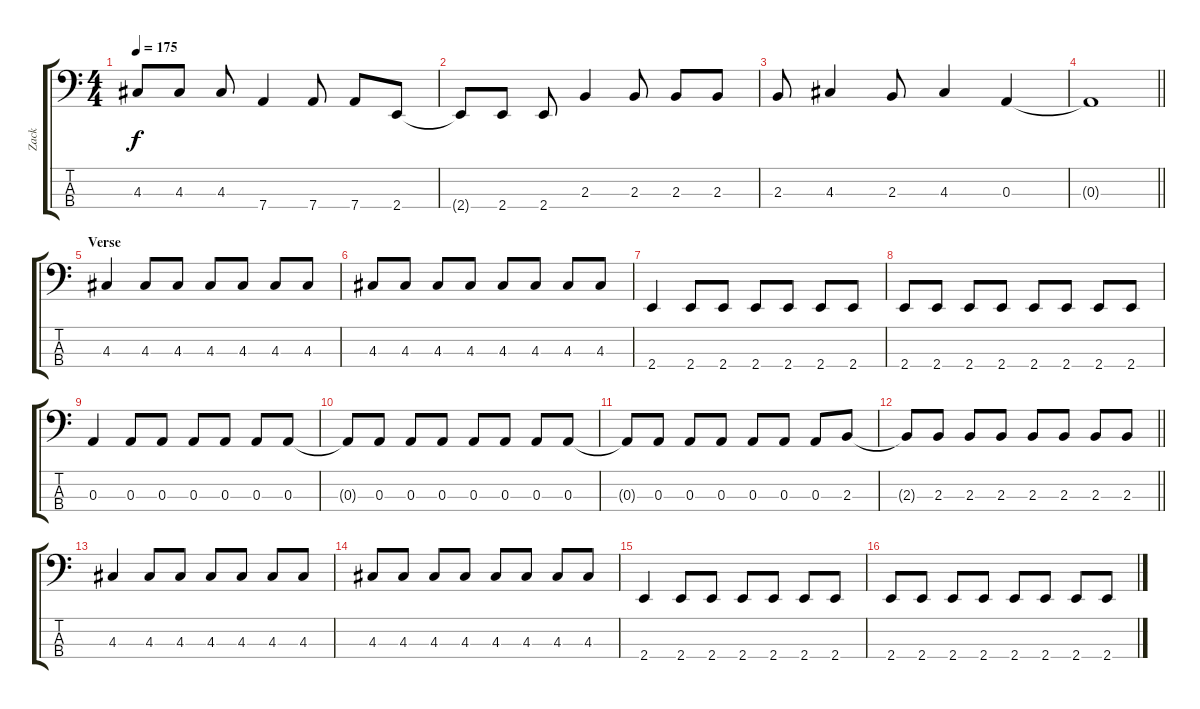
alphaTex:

\track ("Zack" "Zack") {instrument electricbassfinger}
\staff {score tabs}
\tuning (G2 D2 A1 D1) {hide}
\ts (4 4)
\tempo 175
\clef f4
\ks c
4.3.8{dy f} 4.3.8 4.3.8 7.4.4 7.4.8 7.4.8 2.4.8 |
2.4{t}.8 2.4.8 2.4.8 2.3.4 2.3.8 2.3.8 2.3.8 |
2.3.8 4.3.4 2.3.8 4.3.4 0.3.4 |
\barLineRight lightlight
0.3{t}.1 |
\section ("" "Verse")
4.3.4 4.3.8 4.3.8 4.3.8 4.3.8 4.3.8 4.3.8 |
4.3.8 4.3.8 4.3.8 4.3.8 4.3.8 4.3.8 4.3.8 4.3.8 |
2.4.4 2.4.8 2.4.8 2.4.8 2.4.8 2.4.8 2.4.8 |
2.4.8 2.4.8 2.4.8 2.4.8 2.4.8 2.4.8 2.4.8 2.4.8 |
0.3.4 0.3.8 0.3.8 0.3.8 0.3.8 0.3.8 0.3.8 |
0.3{t}.8 0.3.8 0.3.8 0.3.8 0.3.8 0.3.8 0.3.8 0.3.8 |
0.3{t}.8 0.3.8 0.3.8 0.3.8 0.3.8 0.3.8 0.3.8 2.3.8 |
\barLineRight lightlight
2.3{t}.8 2.3.8 2.3.8 2.3.8 2.3.8 2.3.8 2.3.8 2.3.8 |
4.3.4 4.3.8 4.3.8 4.3.8 4.3.8 4.3.8 4.3.8 |
4.3.8 4.3.8 4.3.8 4.3.8 4.3.8 4.3.8 4.3.8 4.3.8 |
2.4.4 2.4.8 2.4.8 2.4.8 2.4.8 2.4.8 2.4.8 |
2.4.8 2.4.8 2.4.8 2.4.8 2.4.8 2.4.8 2.4.8 2.4.8
